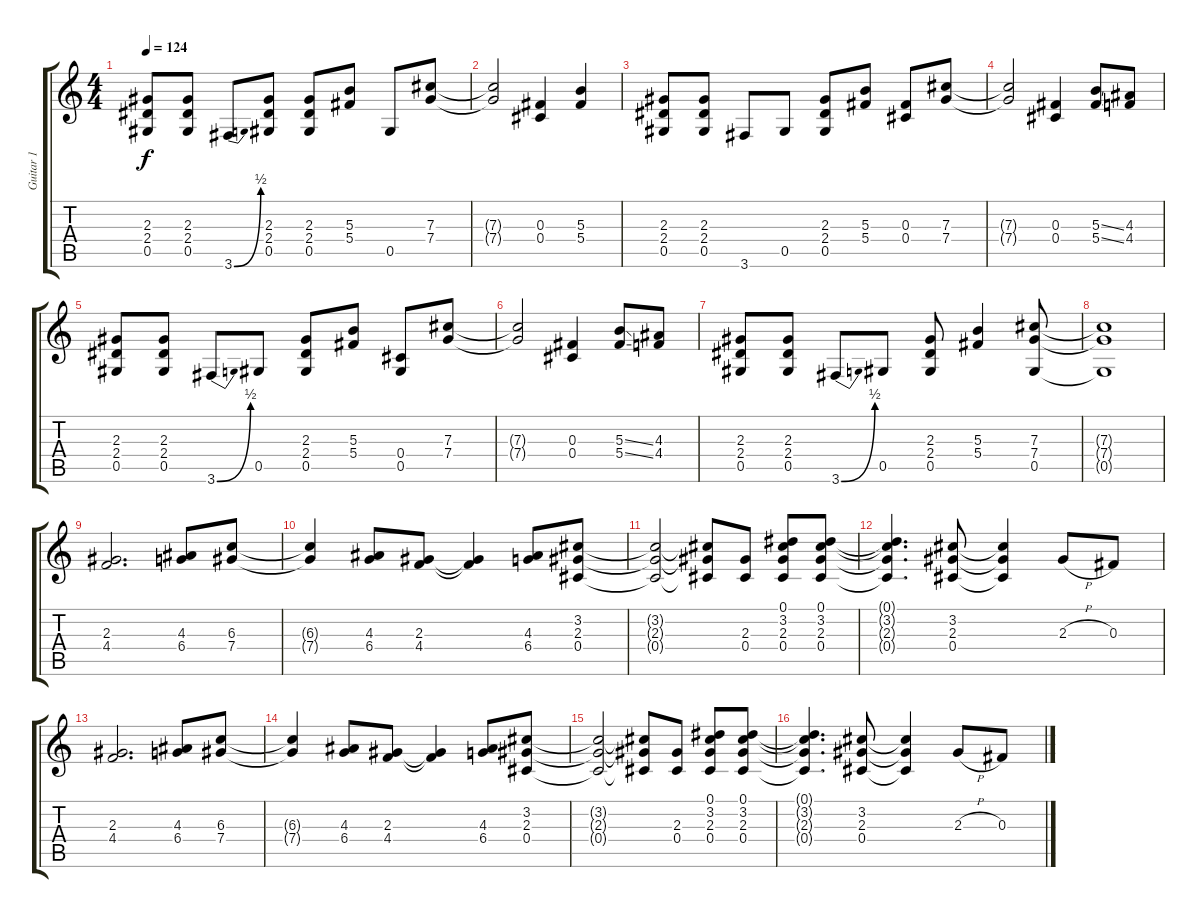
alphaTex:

\track ("Guitar 1" "Guitar 1") {instrument overdrivenguitar}
\staff {score tabs}
\tuning (Eb4 Bb3 Gb3 Db3 Ab2 Eb2) {hide}
\ts (4 4)
\tempo 124
\clef g2
\ks c
(2.3 2.4 0.5).8{dy f} (2.3 2.4 0.5).8 3.6{be (bend 0 0 60 2)}.8 (2.3 2.4 0.5).8 (2.3 2.4 0.5).8 (5.3 5.4).8 0.5.8 (7.3 7.4).8 |
(7.3{t} 7.4{t}).2 (0.3 0.4).4 (5.3 5.4).4 |
(2.3 2.4 0.5).8 (2.3 2.4 0.5).8 3.6.8 0.5.8 (2.3 2.4 0.5).8 (5.3 5.4).8 (0.3 0.4).8 (7.3 7.4).8 |
(7.3{t} 7.4{t}).2 (0.3 0.4).4 (5.3{ss} 5.4{ss}).8 (4.3 4.4).8 |
(2.3 2.4 0.5).8 (2.3 2.4 0.5).8 3.6{be (bend 0 0 60 2)}.8 0.5.8 (2.3 2.4 0.5).8 (5.3 5.4).8 (0.4 0.5).8 (7.3 7.4).8 |
(7.3{t} 7.4{t}).2 (0.3 0.4).4 (5.3{ss} 5.4{ss}).8 (4.3 4.4).8 |
(2.3 2.4 0.5).8 (2.3 2.4 0.5).8 3.6{be (bend 0 0 60 2)}.8 0.5.8 (2.3 2.4 0.5).8 (5.3 5.4).4 (7.3 7.4 0.5).8 |
(7.3{t} 7.4{t} 0.5{t}).1 |
(2.3 4.4).2{d} (4.3 6.4).8 (6.3 7.4).8 |
(6.3{t} 7.4{t}).4 (4.3 6.4).8 (2.3 4.4).8 (2.3{t} 4.4{t}).4 (4.3 6.4).8 (3.2 2.3 0.4).8 |
(3.2{t} 2.3{t} 0.4{t}).2 (3.2{t} 2.3{t} 0.4{t}).8 (2.3 0.4).8 (0.1 3.2 2.3 0.4).8 (0.1 3.2 2.3 0.4).8 |
(0.1{t} 3.2{t} 2.3{t} 0.4{t}).4{d} (3.2 2.3 0.4).8 (3.2{t} 2.3{t} 0.4{t}).4 2.3{h}.8 0.3.8 |
(2.3 4.4).2{d} (4.3 6.4).8 (6.3 7.4).8 |
(6.3{t} 7.4{t}).4 (4.3 6.4).8 (2.3 4.4).8 (2.3{t} 4.4{t}).4 (4.3 6.4).8 (3.2 2.3 0.4).8 |
(3.2{t} 2.3{t} 0.4{t}).2 (3.2{t} 2.3{t} 0.4{t}).8 (2.3 0.4).8 (0.1 3.2 2.3 0.4).8 (0.1 3.2 2.3 0.4).8 |
(0.1{t} 3.2{t} 2.3{t} 0.4{t}).4{d} (3.2 2.3 0.4).8 (3.2{t} 2.3{t} 0.4{t}).4 2.3{h}.8 0.3.8
